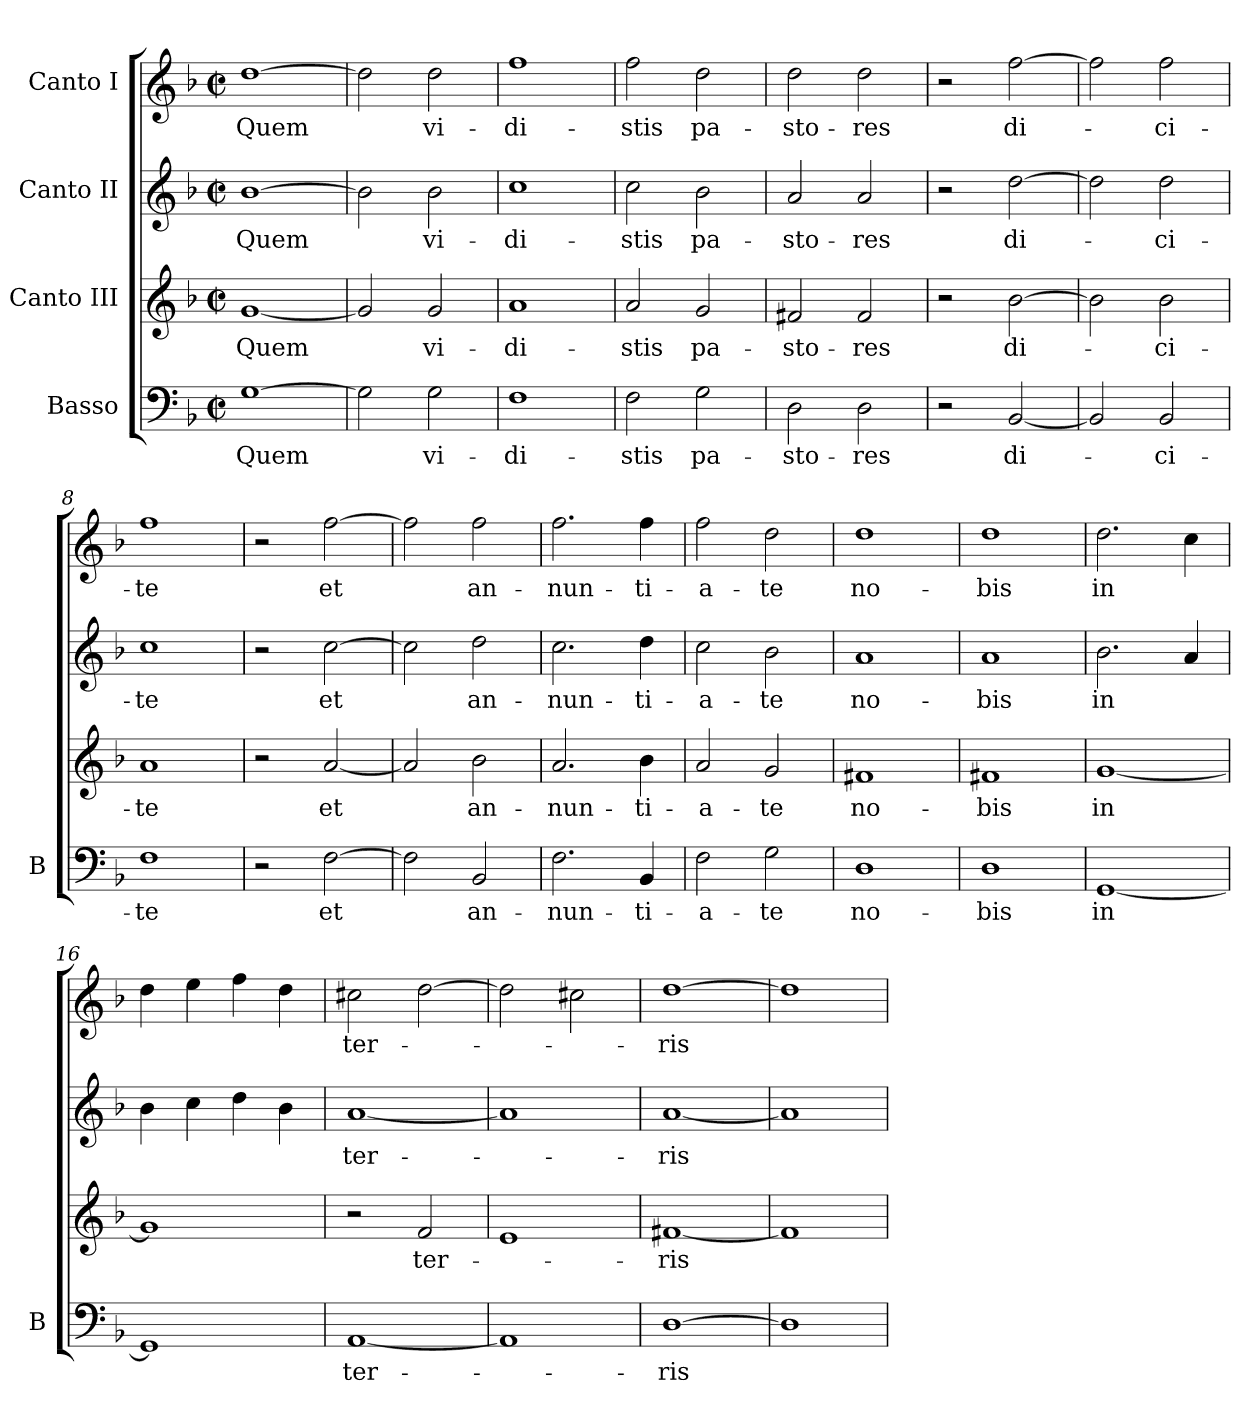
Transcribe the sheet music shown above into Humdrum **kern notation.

**kern	**text	**kern	**text	**kern	**text	**kern	**text
*part4	*part4	*part3	*part3	*part2	*part2	*part1	*part1
*staff4	*staff4	*staff3	*staff3	*staff2	*staff2	*staff1	*staff1
*I"Basso	*	*I"Canto III	*	*I"Canto II	*	*I"Canto I	*
*I'B	*	*	*	*	*	*	*
*clefF4	*	*clefG2	*	*clefG2	*	*clefG2	*
*k[b-]	*	*k[b-]	*	*k[b-]	*	*k[b-]	*
*M2/2	*	*M2/2	*	*M2/2	*	*M2/2	*
*met(c|)	*	*met(c|)	*	*met(c|)	*	*met(c|)	*
=1	=1	=1	=1	=1	=1	=1	=1
[1G	Quem	[1g	Quem	[1b-	Quem	[1dd	Quem
=2	=2	=2	=2	=2	=2	=2	=2
2G\]	.	2g/]	.	2b-\]	.	2dd\]	.
2G\	vi-	2g/	vi-	2b-\	vi-	2dd\	vi-
=3	=3	=3	=3	=3	=3	=3	=3
1F	-di-	1a	-di-	1cc	-di-	1ff	-di-
=4	=4	=4	=4	=4	=4	=4	=4
2F\	-stis	2a/	-stis	2cc\	-stis	2ff\	-stis
2G\	pa-	2g/	pa-	2b-\	pa-	2dd\	pa-
=5	=5	=5	=5	=5	=5	=5	=5
2D\	-sto-	2f#X/	-sto-	2a/	-sto-	2dd\	-sto-
2D\	-res	2f#/	-res	2a/	-res	2dd\	-res
=6	=6	=6	=6	=6	=6	=6	=6
2r	.	2r	.	2r	.	2r	.
[2BB-/	di-	[2b-\	di-	[2dd\	di-	[2ff\	di-
=7	=7	=7	=7	=7	=7	=7	=7
2BB-/]	.	2b-\]	.	2dd\]	.	2ff\]	.
2BB-/	-ci-	2b-\	-ci-	2dd\	-ci-	2ff\	-ci-
=8	=8	=8	=8	=8	=8	=8	=8
1F	-te	1a	-te	1cc	-te	1ff	-te
=9	=9	=9	=9	=9	=9	=9	=9
2r	.	2r	.	2r	.	2r	.
[2F\	et	[2a/	et	[2cc\	et	[2ff\	et
=10	=10	=10	=10	=10	=10	=10	=10
2F\]	.	2a/]	.	2cc\]	.	2ff\]	.
2BB-/	an-	2b-\	an-	2dd\	an-	2ff\	an-
=11	=11	=11	=11	=11	=11	=11	=11
2.F\	-nun-	2.a/	-nun-	2.cc\	-nun-	2.ff\	-nun-
4BB-/	-ti-	4b-\	-ti-	4dd\	-ti-	4ff\	-ti-
=12	=12	=12	=12	=12	=12	=12	=12
2F\	-a-	2a/	-a-	2cc\	-a-	2ff\	-a-
2G\	-te	2g/	-te	2b-\	-te	2dd\	-te
=13	=13	=13	=13	=13	=13	=13	=13
1D	no-	1f#X	no-	1a	no-	1dd	no-
=14	=14	=14	=14	=14	=14	=14	=14
1D	-bis	1f#X	-bis	1a	-bis	1dd	-bis
=15	=15	=15	=15	=15	=15	=15	=15
[1GG	in	[1g	in	2.b-\	in	2.dd\	in
.	.	.	.	4a/	.	4cc\	.
=16	=16	=16	=16	=16	=16	=16	=16
1GG]	.	1g]	.	4b-\	.	4dd\	.
.	.	.	.	4cc\	.	4ee\	.
.	.	.	.	4dd\	.	4ff\	.
.	.	.	.	4b-\	.	4dd\	.
=17	=17	=17	=17	=17	=17	=17	=17
[1AA	ter-	2r	.	[1a	ter-	2cc#X\	ter-
.	.	2f/	ter-	.	.	[2dd\	.
=18	=18	=18	=18	=18	=18	=18	=18
1AA]	.	1e	.	1a]	.	2dd\]	.
.	.	.	.	.	.	2cc#X\	.
=19	=19	=19	=19	=19	=19	=19	=19
[1D	-ris	[1f#X	-ris	[1a	-ris	[1dd	-ris
=20	=20	=20	=20	=20	=20	=20	=20
1D]	.	1f#]	.	1a]	.	1dd]	.
=	=	=	=	=	=	=	=
*-	*-	*-	*-	*-	*-	*-	*-
